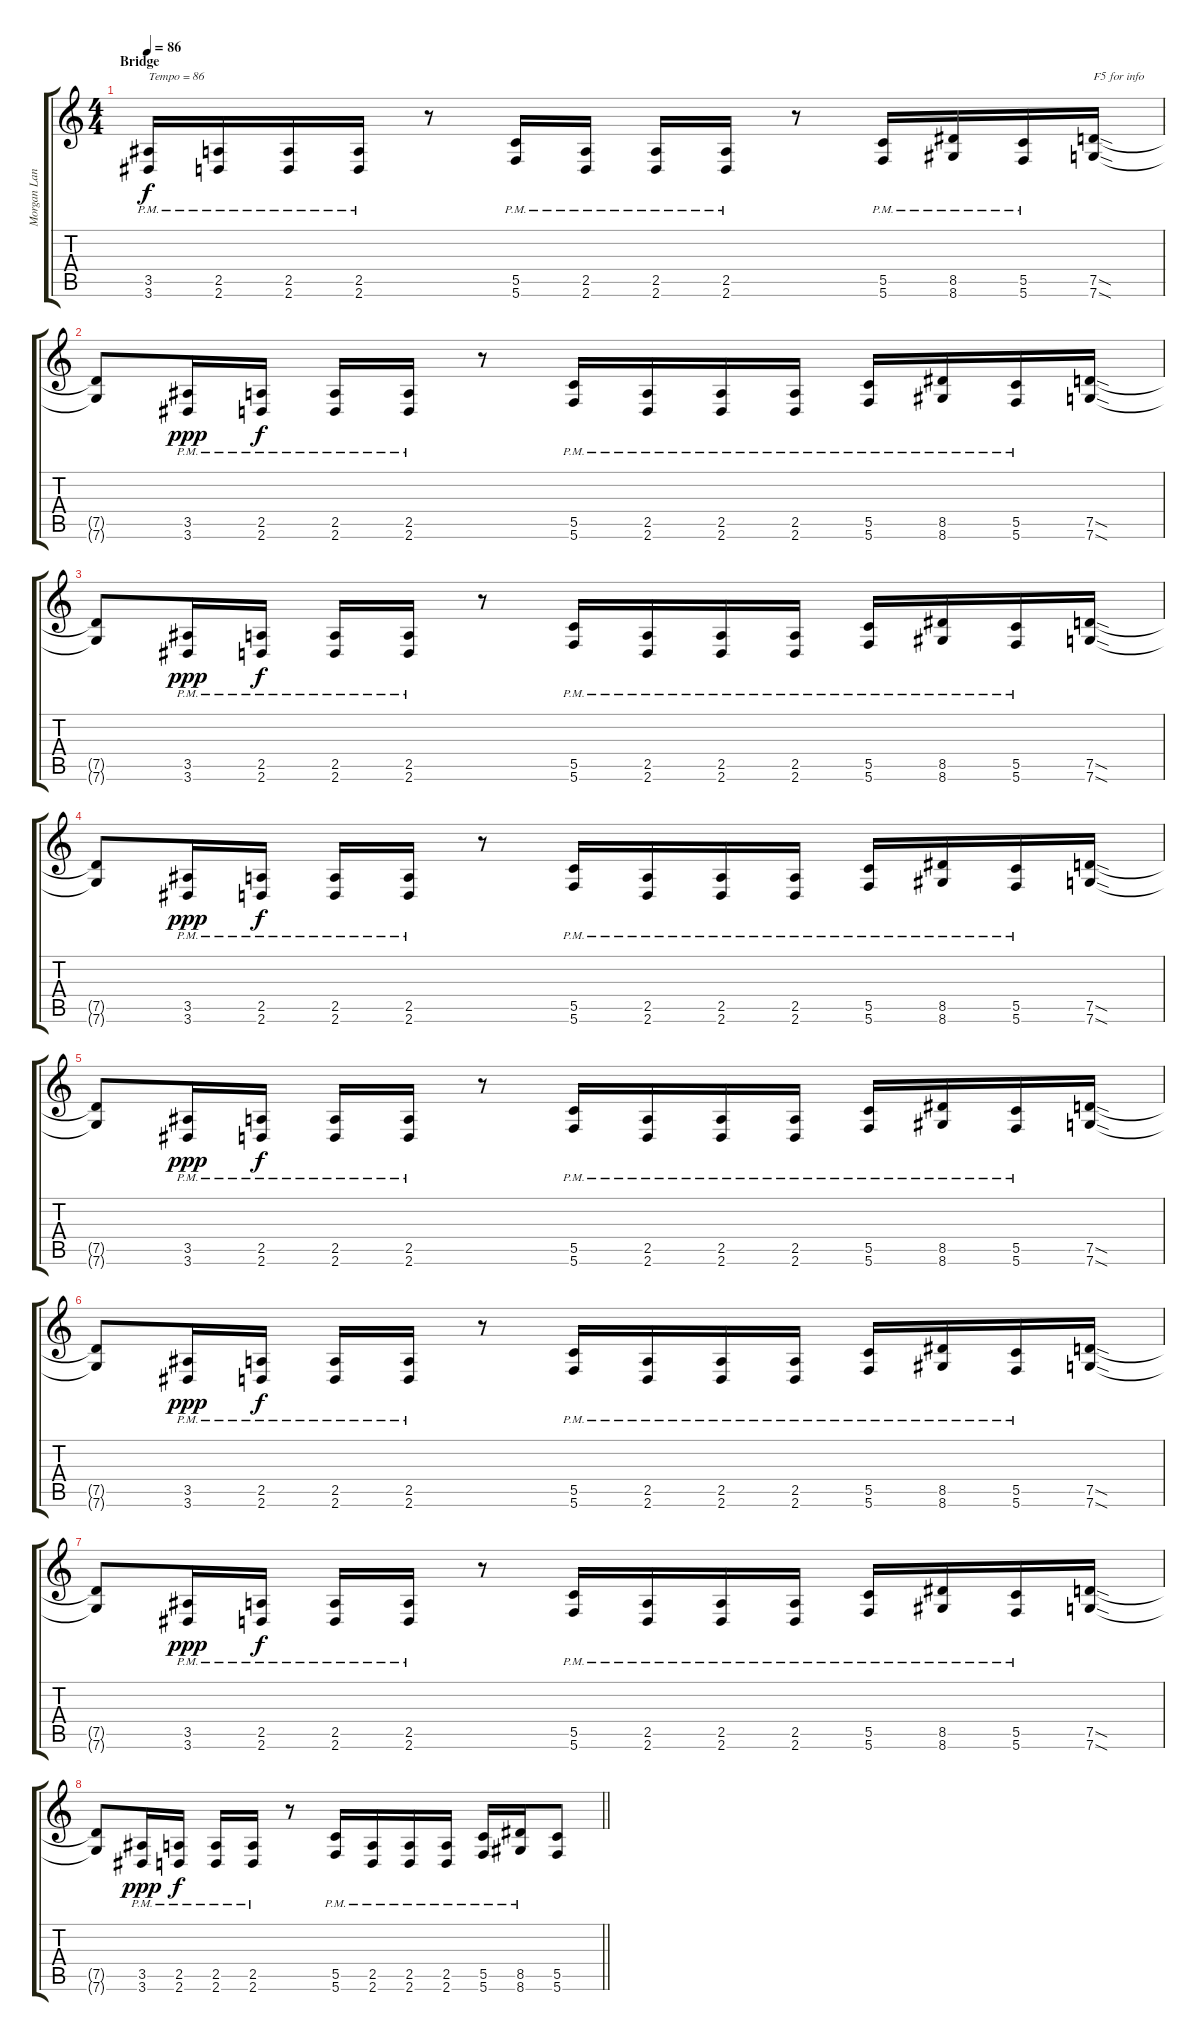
\track ("Morgan Lander" "Morgan Lan") {instrument distortionguitar}
\staff {score tabs}
\tuning (D4 A3 F3 C3 G2 C2) {hide}
\ts (4 4)
\section ("" "Bridge")
\tempo 86
\clef g2
\ks c
(3.5{pm} 3.6{pm}).16{txt "Tempo = 86" dy f} (2.5{pm} 2.6{pm}).16 (2.5{pm} 2.6{pm}).16 (2.5{pm} 2.6{pm}).16 r.8 (5.5{pm} 5.6{pm}).16 (2.5{pm} 2.6{pm}).16 (2.5{pm} 2.6{pm}).16 (2.5{pm} 2.6{pm}).16 r.8 (5.5{pm} 5.6{pm}).16 (8.5{pm} 8.6{pm}).16 (5.5{pm} 5.6{pm}).16 (7.5{sod} 7.6{sod}).16{txt "F5 for info"} |
(7.5{t} 7.6{t}).8 (3.5{pm} 3.6{pm}).16{dy ppp} (2.5{pm} 2.6{pm}).16{dy f} (2.5{pm} 2.6{pm}).16 (2.5{pm} 2.6{pm}).16 r.8 (5.5{pm} 5.6{pm}).16 (2.5{pm} 2.6{pm}).16 (2.5{pm} 2.6{pm}).16 (2.5{pm} 2.6{pm}).16 (5.5{pm} 5.6{pm}).16 (8.5{pm} 8.6{pm}).16 (5.5{pm} 5.6{pm}).16 (7.5{sod} 7.6{sod}).16 |
(7.5{t} 7.6{t}).8 (3.5{pm} 3.6{pm}).16{dy ppp} (2.5{pm} 2.6{pm}).16{dy f} (2.5{pm} 2.6{pm}).16 (2.5{pm} 2.6{pm}).16 r.8 (5.5{pm} 5.6{pm}).16 (2.5{pm} 2.6{pm}).16 (2.5{pm} 2.6{pm}).16 (2.5{pm} 2.6{pm}).16 (5.5{pm} 5.6{pm}).16 (8.5{pm} 8.6{pm}).16 (5.5{pm} 5.6{pm}).16 (7.5{sod} 7.6{sod}).16 |
(7.5{t} 7.6{t}).8 (3.5{pm} 3.6{pm}).16{dy ppp} (2.5{pm} 2.6{pm}).16{dy f} (2.5{pm} 2.6{pm}).16 (2.5{pm} 2.6{pm}).16 r.8 (5.5{pm} 5.6{pm}).16 (2.5{pm} 2.6{pm}).16 (2.5{pm} 2.6{pm}).16 (2.5{pm} 2.6{pm}).16 (5.5{pm} 5.6{pm}).16 (8.5{pm} 8.6{pm}).16 (5.5{pm} 5.6{pm}).16 (7.5{sod} 7.6{sod}).16 |
(7.5{t} 7.6{t}).8 (3.5{pm} 3.6{pm}).16{dy ppp} (2.5{pm} 2.6{pm}).16{dy f} (2.5{pm} 2.6{pm}).16 (2.5{pm} 2.6{pm}).16 r.8 (5.5{pm} 5.6{pm}).16 (2.5{pm} 2.6{pm}).16 (2.5{pm} 2.6{pm}).16 (2.5{pm} 2.6{pm}).16 (5.5{pm} 5.6{pm}).16 (8.5{pm} 8.6{pm}).16 (5.5{pm} 5.6{pm}).16 (7.5{sod} 7.6{sod}).16 |
(7.5{t} 7.6{t}).8 (3.5{pm} 3.6{pm}).16{dy ppp} (2.5{pm} 2.6{pm}).16{dy f} (2.5{pm} 2.6{pm}).16 (2.5{pm} 2.6{pm}).16 r.8 (5.5{pm} 5.6{pm}).16 (2.5{pm} 2.6{pm}).16 (2.5{pm} 2.6{pm}).16 (2.5{pm} 2.6{pm}).16 (5.5{pm} 5.6{pm}).16 (8.5{pm} 8.6{pm}).16 (5.5{pm} 5.6{pm}).16 (7.5{sod} 7.6{sod}).16 |
(7.5{t} 7.6{t}).8 (3.5{pm} 3.6{pm}).16{dy ppp} (2.5{pm} 2.6{pm}).16{dy f} (2.5{pm} 2.6{pm}).16 (2.5{pm} 2.6{pm}).16 r.8 (5.5{pm} 5.6{pm}).16 (2.5{pm} 2.6{pm}).16 (2.5{pm} 2.6{pm}).16 (2.5{pm} 2.6{pm}).16 (5.5{pm} 5.6{pm}).16 (8.5{pm} 8.6{pm}).16 (5.5{pm} 5.6{pm}).16 (7.5{sod} 7.6{sod}).16 |
\barLineRight lightlight
(7.5{t} 7.6{t}).8 (3.5{pm} 3.6{pm}).16{dy ppp} (2.5{pm} 2.6{pm}).16{dy f} (2.5{pm} 2.6{pm}).16 (2.5{pm} 2.6{pm}).16 r.8 (5.5{pm} 5.6{pm}).16 (2.5{pm} 2.6{pm}).16 (2.5{pm} 2.6{pm}).16 (2.5{pm} 2.6{pm}).16 (5.5{pm} 5.6{pm}).16 (8.5{pm} 8.6{pm}).16 (5.5 5.6).8
